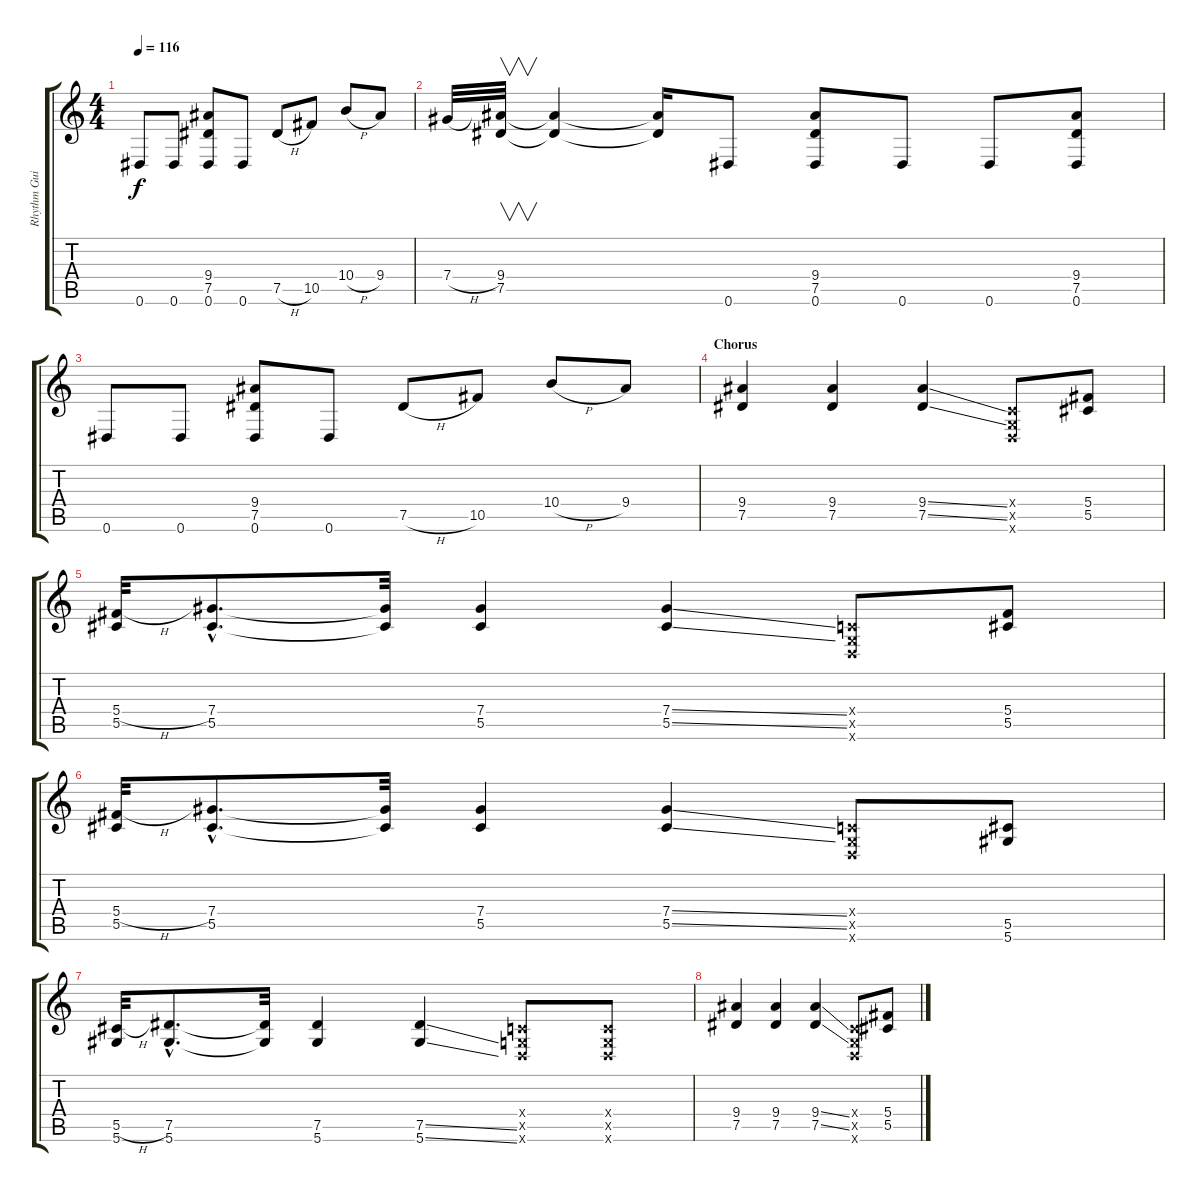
\track ("Rhythm Guitar" "Rhythm Gui") {instrument electricguitarclean}
\staff {score tabs}
\tuning (Eb4 Bb3 Gb3 Db3 Ab2 Eb2) {hide}
\ts (4 4)
\tempo 116
\clef g2
\ks c
0.6.8{dy f} 0.6.8 (9.4 7.5 0.6).8 0.6.8 7.5{h}.8 10.5.8 10.4{h}.8 9.4.8 |
7.4{h}.32 (9.4 7.5).32{v} (9.4{t} 7.5{t}).4 (9.4{t} 7.5{t}).16 0.6.8 (9.4 7.5 0.6).8 0.6.8 0.6.8 (9.4 7.5 0.6).8 |
0.6.8 0.6.8 (9.4 7.5 0.6).8 0.6.8 7.5{h}.8 10.5.8 10.4{h}.8 9.4.8 |
\section ("" "Chorus")
(9.4 7.5).4 (9.4 7.5).4 (9.4{ss} 7.5{ss}).4 (-1.4{x} -1.5{x} -1.6{x}).8 (5.4 5.5).8 |
(5.4{h} 5.5).32 (7.4{hac} 5.5{hac}).8{d} (7.4{t} 5.5{t}).32 (7.4 5.5).4 (7.4{ss} 5.5{ss}).4 (-1.4{x} -1.5{x} -1.6{x}).8 (5.4 5.5).8 |
(5.4{h} 5.5).32 (7.4{hac} 5.5{hac}).8{d} (7.4{t} 5.5{t}).32 (7.4 5.5).4 (7.4{ss} 5.5{ss}).4 (-1.4{x} -1.5{x} -1.6{x}).8 (5.5 5.6).8 |
(5.5{h} 5.6).32 (7.5{hac} 5.6{hac}).8{d} (7.5{t} 5.6{t}).32 (7.5 5.6).4 (7.5{ss} 5.6{ss}).4 (-1.4{x} -1.5{x} -1.6{x}).8 (-1.4{x} -1.5{x} -1.6{x}).8 |
(9.4 7.5).4 (9.4 7.5).4 (9.4{ss} 7.5{ss}).4 (-1.4{x} -1.5{x} -1.6{x}).8 (5.4 5.5).8
